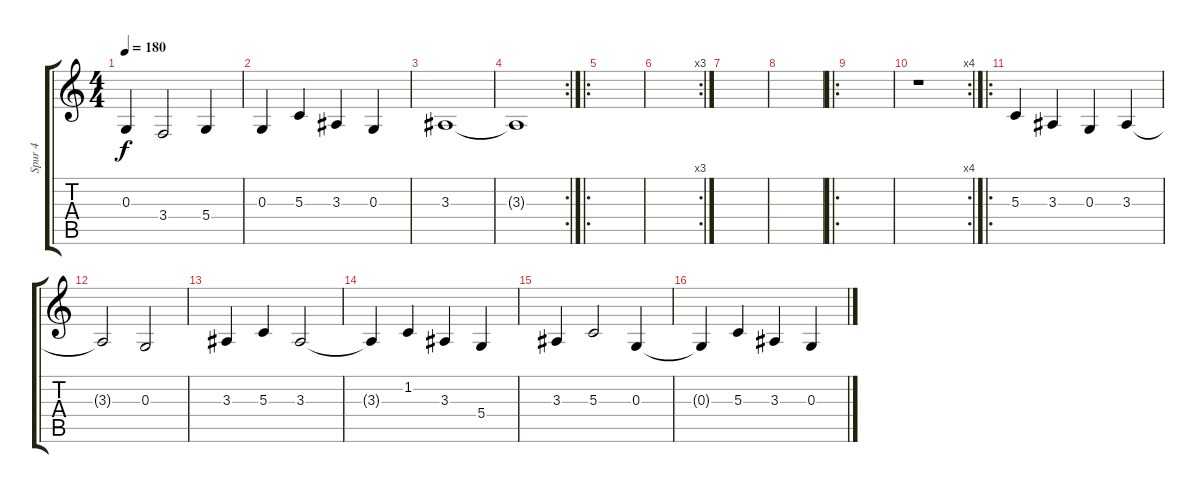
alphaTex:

\track ("Spur 4" "Spur 4") {instrument tenorsax}
\staff {score tabs}
\tuning (E4 B3 G3 D3 A2 E2) {hide}
\ts (4 4)
\tempo 180
\clef g2
\ks c
0.3.4{dy f} 3.4.2 5.4.4 |
0.3.4 5.3.4 3.3.4 0.3.4 |
3.3.1 |
\rc 2
3.3{t}.1 |
\ro
|
\rc 3
|
|
|
\ro
|
\rc 4
r.1 |
\ro
5.3.4 3.3.4 0.3.4 3.3.4 |
3.3{t}.2 0.3.2 |
3.3.4 5.3.4 3.3.2 |
3.3{t}.4 1.2.4 3.3.4 5.4.4 |
3.3.4 5.3.2 0.3.4 |
0.3{t}.4 5.3.4 3.3.4 0.3.4
